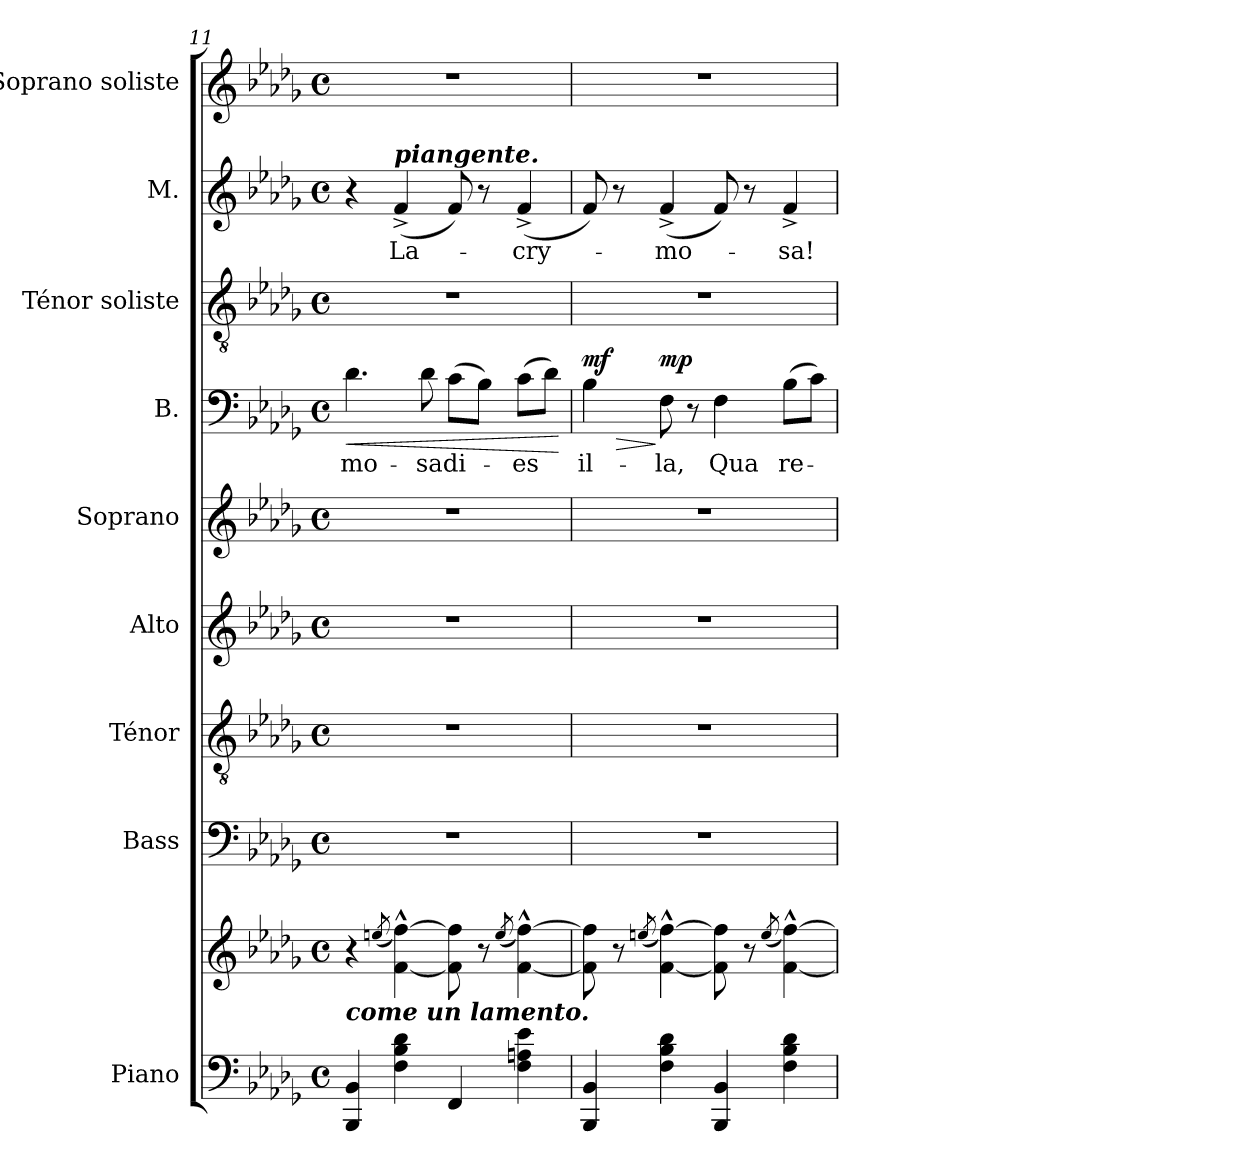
**kern	**kern	**kern	**kern	**kern	**kern	**kern	**text	**dynam	**kern	**kern	**text	**kern
*part9	*part9	*part8	*part7	*part6	*part5	*part4	*part4	*part4	*part3	*part2	*part2	*part1
*staff10	*staff9	*staff8	*staff7	*staff6	*staff5	*staff4	*staff4	*staff4	*staff3	*staff2	*staff2	*staff1
*I"Piano	*	*I"Bass	*I"Ténor	*I"Alto	*I"Soprano	*I"B.	*	*	*I"Ténor soliste	*I"M.	*	*I"Soprano soliste
*I'Pno	*	*I'B.	*I'T.	*I'A.	*I'S.	*I'B	*	*	*I'T.	*I'M.	*	*I'S.
*clefF4	*clefG2	*clefF4	*clefGv2	*clefG2	*clefG2	*clefF4	*	*	*clefGv2	*clefG2	*	*clefG2
*	*	*	*	*ITrd2c3	*	*	*	*	*	*	*	*
*k[b-e-a-d-g-]	*k[b-e-a-d-g-]	*k[b-e-a-d-g-]	*k[b-e-a-d-g-]	*k[b-e-]	*k[b-e-a-d-g-]	*k[b-e-a-d-g-]	*	*	*k[b-e-a-d-g-]	*k[b-e-a-d-g-]	*	*k[b-e-a-d-g-]
*M4/4	*M4/4	*M4/4	*M4/4	*M4/4	*M4/4	*M4/4	*	*	*M4/4	*M4/4	*	*M4/4
*met(c)	*met(c)	*met(c)	*met(c)	*met(c)	*met(c)	*met(c)	*	*	*met(c)	*met(c)	*	*met(c)
=11	=11	=11	=11	=11	=11	=11	=11	=11	=11	=11	=11	=11
!LO:TX:a:Bi:t=come un lamento.	!	!	!	!	!	!	!	!	!	!	!	!
!	!	!	!	!	!	!	!	!LO:HP:b	!	!	!	!
4BBB-/ 4BB-/	4r	1r	1r	1r	1r	4.d-\	-mo-	<	1r	4r	.	1r
.	(8qeen/	.	.	.	.	.	.	.	.	.	.	.
!	!	!	!	!	!	!	!	!	!	!LO:TX:a:Bi:t=piangente.	!	!
4F\ 4B-\ 4d-\	[4f\^^ [4ff\^^)	.	.	.	.	.	.	.	.	(4f^/	La-	.
.	.	.	.	.	.	8d-\	-sa	.	.	.	.	.
4FF/	8f\] 8ff\]	.	.	.	.	(8c\L	di-	.	.	8f/)	.	.
.	8r	.	.	.	.	8B-\J)	.	.	.	8r	.	.
.	(8qee/	.	.	.	.	.	.	.	.	.	.	.
4F\ 4An\ 4e-\	[4f\^^ [4ff\^^)	.	.	.	.	(8c\L	-es	.	.	(4f^/	-cry-	.
.	.	.	.	.	.	8d-\J)	.	.	.	.	.	.
.	.	.	.	.	.	.	.	[	.	.	.	.
=12	=12	=12	=12	=12	=12	=12	=12	=12	=12	=12	=12	=12
!	!	!	!	!	!	!	!	!LO:HP:b	!	!	!	!
!	!	!	!	!	!	!	!	!LO:DY:n=1:a	!	!	!	!
4BBB-/ 4BB-/	8f\] 8ff\]	1r	1r	1r	1r	4B-\	il-	> mf	1r	8f/)	.	1r
.	8r	.	.	.	.	.	.	.	.	8r	.	.
.	(8qeen/	.	.	.	.	.	.	.	.	.	.	.
!	!	!	!	!	!	!	!	!LO:DY:n=2:a	!	!	!	!
4F\ 4B-\ 4d-\	[4f\^^ [4ff\^^)	.	.	.	.	8F\	-la,	] mp	.	(4f^/	-mo-	.
.	.	.	.	.	.	8r	.	.	.	.	.	.
4BBB-/ 4BB-/	8f\] 8ff\]	.	.	.	.	4F\	Qua	.	.	8f/)	.	.
.	8r	.	.	.	.	.	.	.	.	8r	.	.
.	(8qee/	.	.	.	.	.	.	.	.	.	.	.
4F\ 4B-\ 4d-\	[4f\^^ [4ff\^^)	.	.	.	.	(8B-\L	re-	.	.	4f^/	-sa!	.
.	.	.	.	.	.	8c\J)	.	.	.	.	.	.
=	=	=	=	=	=	=	=	=	=	=	=	=
*-	*-	*-	*-	*-	*-	*-	*-	*-	*-	*-	*-	*-
